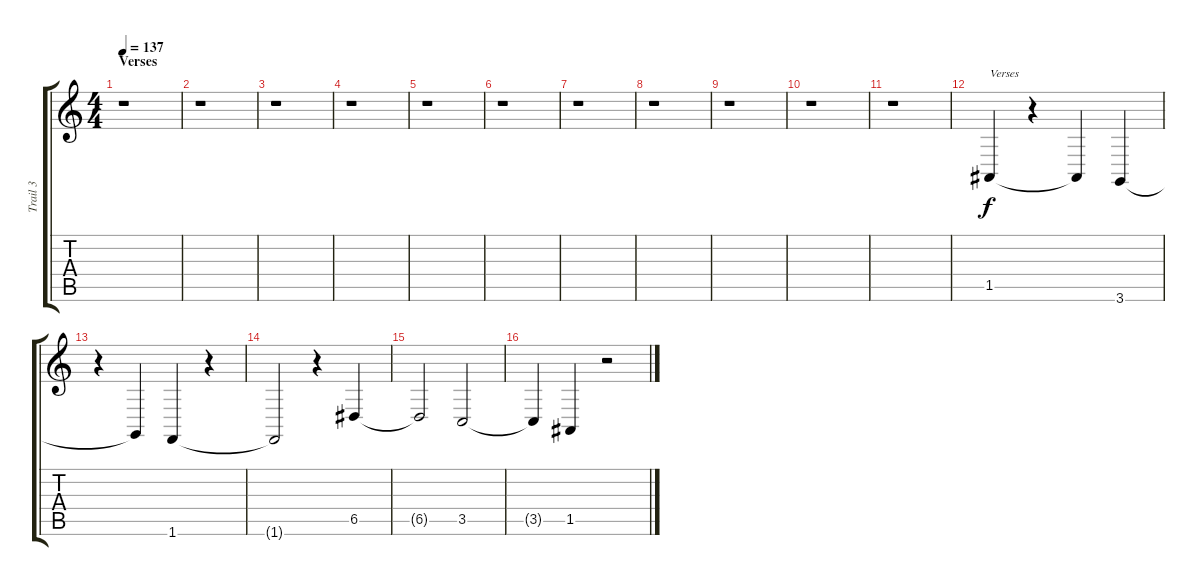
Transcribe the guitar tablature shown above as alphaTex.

\track ("Trail 3" "Trail 3") {instrument cello}
\staff {score tabs}
\tuning (E4 B3 G3 D3 A2 E2) {hide}
\ts (4 4)
\section ("" "Verses")
\tempo 137
\clef g2
\ks c
r.1{dy f instrument cello} |
r.1 |
r.1 |
r.1 |
r.1 |
r.1 |
r.1 |
r.1 |
r.1 |
r.1 |
r.1 |
1.5.4{txt "Verses"} r.4 1.5{t}.4 3.6.4 |
r.4 3.6{t}.4 1.6.4 r.4 |
1.6{t}.2 r.4 6.5.4 |
6.5{t}.2 3.5.2 |
3.5{t}.4 1.5.4 r.2
